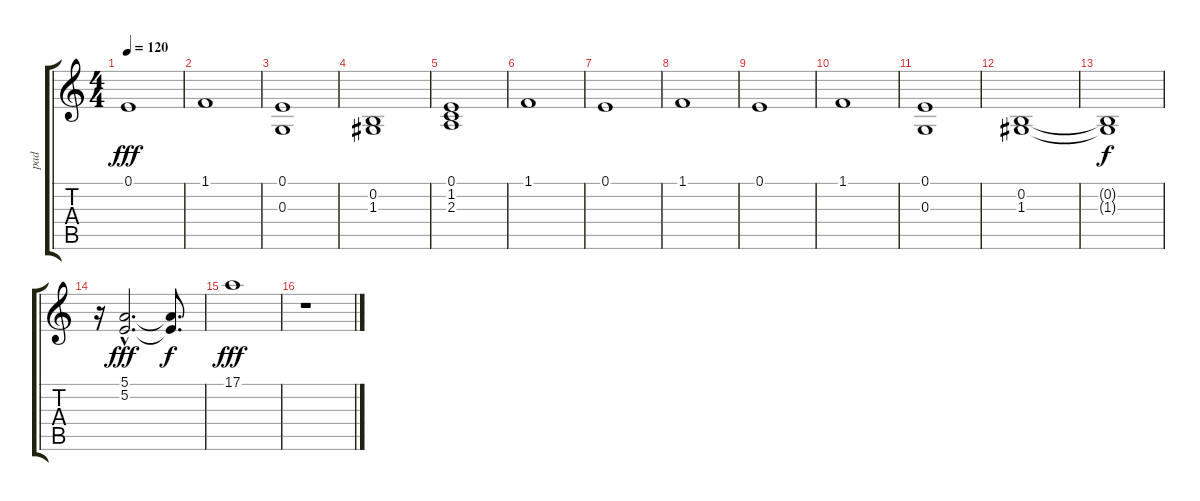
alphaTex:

\track ("pad" "pad") {instrument pad2warm}
\staff {score tabs}
\tuning (E4 B3 G3 D3 A2 E2) {hide}
\ts (4 4)
\tempo 120
\clef g2
\ks c
0.1.1{dy fff} |
1.1.1 |
(0.1 0.3).1 |
(0.2 1.3).1 |
(0.1 1.2 2.3).1 |
1.1.1 |
0.1.1 |
1.1.1 |
0.1.1 |
1.1.1 |
(0.1 0.3).1 |
(0.2 1.3).1 |
(0.2{t} 1.3{t}).1{dy f} |
r.16 (5.1{hac} 5.2{hac}).2{d dy fff} (5.1{t} 5.2{t}).8{d dy f} |
17.1.1{dy fff} |
r.1
